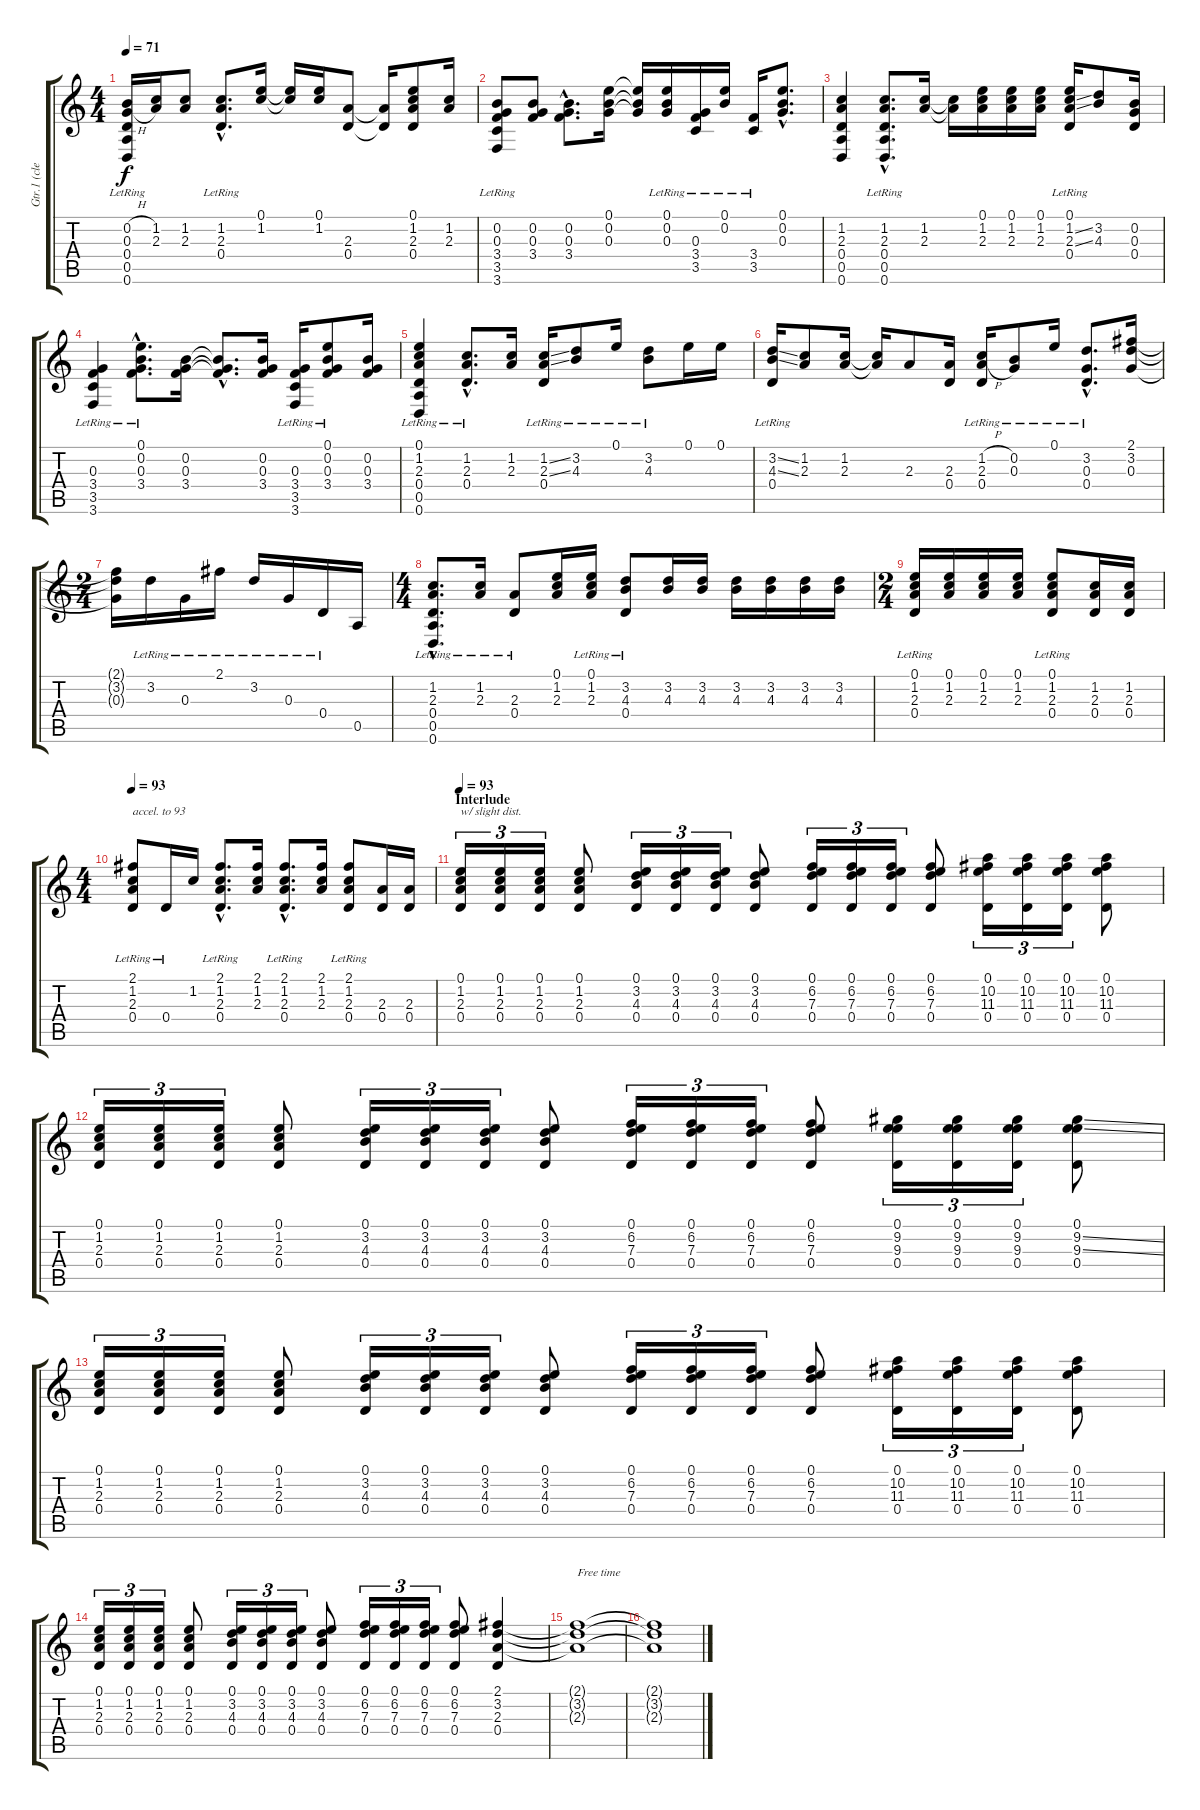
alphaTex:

\track ("Gtr.1 (clean)" "Gtr.1 (cle") {instrument electricguitarjazz}
\staff {score tabs}
\tuning (E4 B3 G3 D3 A2 D2) {hide}
\ts (4 4)
\tempo 71
\clef g2
\ks c
(0.2{h} 0.3{h} 0.4{lr} 0.5{lr} 0.6{lr}).16{dy f} (1.2 2.3).16 (1.2 2.3).8 (1.2{hac} 2.3{hac lr} 0.4{hac lr}).8{d} (0.1 1.2).16 (0.1{t} 1.2{t}).16 (0.1 1.2).16 (2.3 0.4).8 (2.3{t} 0.4{t}).16 (0.1 1.2 2.3 0.4).8 (1.2 2.3).16 |
(0.2 0.3 3.4 3.5{lr} 3.6{lr}).8 (0.2 0.3 3.4).8 (0.2{hac} 0.3{hac} 3.4{hac}).8{d} (0.1 0.2 0.3).16 (0.1{t} 0.2{t} 0.3{t}).16 (0.1{lr} 0.2{lr} 0.3).16 (0.3{lr} 3.4{lr} 3.5{lr}).16 (0.1{lr} 0.2{lr}).16 (3.4{lr} 3.5{lr}).16 (0.1{hac} 0.2{hac} 0.3{hac}).8{d} |
(1.2 2.3 0.4 0.5 0.6).4 (1.2{hac} 2.3{hac} 0.4{hac lr} 0.5{hac lr} 0.6{hac lr}).8{d} (1.2 2.3).16 (1.2{t} 2.3{t}).16 (0.1 1.2 2.3).16 (0.1 1.2 2.3).16 (0.1 1.2 2.3).16 (0.1{lr} 1.2{ss} 2.3{ss} 0.4{lr}).16 (3.2 4.3).8 (0.2 0.3 0.4).16 |
(0.3 3.4 3.5{lr} 3.6{lr}).4 (0.1{hac lr} 0.2{hac} 0.3{hac} 3.4{hac}).8{d} (0.2 0.3 3.4).16 (0.2{hac t} 0.3{hac t} 3.4{hac t}).8{d} (0.2 0.3 3.4).16 (0.3 3.4 3.5{lr} 3.6{lr}).16 (0.1{lr} 0.2 0.3 3.4).8 (0.2 0.3 3.4).16 |
(0.1{lr} 1.2 2.3 0.4 0.5{lr} 0.6{lr}).4 (1.2{hac} 2.3{hac} 0.4{hac lr}).8{d} (1.2 2.3).16 (1.2{ss} 2.3{ss} 0.4{lr}).16 (3.2{lr} 4.3{lr}).8 0.1{lr}.16 (3.2{lr} 4.3{lr}).8 0.1.16 0.1.16 |
(3.2{ss} 4.3{ss} 0.4{lr}).16 (1.2 2.3).8 (1.2 2.3).16 (1.2{t} 2.3{t}).16 2.3.8 (2.3 0.4).16 (1.2{h} 2.3{h} 0.4{lr}).16 (0.2{lr} 0.3{lr}).8 0.1{lr}.16 (3.2{hac} 0.3{hac lr} 0.4{hac lr}).8{d} (2.1 3.2 0.3).16 |
\ts (2 4)
(2.1{t} 3.2{t} 0.3{t}).16 3.2{lr}.16 0.3{lr}.16 2.1{lr}.16 3.2{lr}.16 0.3{lr}.16 0.4{lr}.16 0.5.16 |
\ts (4 4)
(1.2{hac} 2.3{hac} 0.4{hac lr} 0.5{hac lr} 0.6{hac lr}).8{d} (1.2{lr} 2.3).16 (2.3 0.4{lr}).8 (0.1 1.2 2.3).16 (0.1{lr} 1.2 2.3).16 (3.2 4.3 0.4{lr}).8 (3.2 4.3).16 (3.2 4.3).16 (3.2 4.3).16 (3.2 4.3).16 (3.2 4.3).16 (3.2 4.3).16 |
\ts (2 4)
(0.1 1.2 2.3 0.4{lr}).16 (0.1 1.2 2.3).16 (0.1 1.2 2.3).16 (0.1 1.2 2.3).16 (0.1{lr} 1.2 2.3 0.4).8 (1.2 2.3 0.4).16 (1.2 2.3 0.4).16 |
\ts (4 4)
\tempo 93
(2.1{lr} 1.2{lr} 2.3{lr} 0.4).8{txt "accel. to 93"} 0.4{lr}.16 1.2.16 (2.1{hac} 1.2{hac} 2.3{hac} 0.4{hac lr}).8{d} (2.1 1.2 2.3).16 (2.1{hac} 1.2{hac} 2.3{hac} 0.4{hac lr}).8{d} (2.1 1.2 2.3).16 (2.1{lr} 1.2{lr} 2.3 0.4).8 (2.3 0.4).16 (2.3 0.4).16 |
\section ("" "Interlude")
\tempo 93
(0.1 1.2 2.3 0.4).16{tu (3 2) txt "w/ slight dist." instrument overdrivenguitar} (0.1 1.2 2.3 0.4).16{tu (3 2)} (0.1 1.2 2.3 0.4).16{tu (3 2)} (0.1 1.2 2.3 0.4).8 (0.1 3.2 4.3 0.4).16{tu (3 2)} (0.1 3.2 4.3 0.4).16{tu (3 2)} (0.1 3.2 4.3 0.4).16{tu (3 2)} (0.1 3.2 4.3 0.4).8 (0.1 6.2 7.3 0.4).16{tu (3 2)} (0.1 6.2 7.3 0.4).16{tu (3 2)} (0.1 6.2 7.3 0.4).16{tu (3 2)} (0.1 6.2 7.3 0.4).8 (0.1 10.2 11.3 0.4).16{tu (3 2)} (0.1 10.2 11.3 0.4).16{tu (3 2)} (0.1 10.2 11.3 0.4).16{tu (3 2)} (0.1 10.2 11.3 0.4).8 |
(0.1 1.2 2.3 0.4).16{tu (3 2)} (0.1 1.2 2.3 0.4).16{tu (3 2)} (0.1 1.2 2.3 0.4).16{tu (3 2)} (0.1 1.2 2.3 0.4).8 (0.1 3.2 4.3 0.4).16{tu (3 2)} (0.1 3.2 4.3 0.4).16{tu (3 2)} (0.1 3.2 4.3 0.4).16{tu (3 2)} (0.1 3.2 4.3 0.4).8 (0.1 6.2 7.3 0.4).16{tu (3 2)} (0.1 6.2 7.3 0.4).16{tu (3 2)} (0.1 6.2 7.3 0.4).16{tu (3 2)} (0.1 6.2 7.3 0.4).8 (0.1 9.2 9.3 0.4).16{tu (3 2)} (0.1 9.2 9.3 0.4).16{tu (3 2)} (0.1 9.2 9.3 0.4).16{tu (3 2)} (0.1 9.2{ss} 9.3{ss} 0.4).8 |
(0.1 1.2 2.3 0.4).16{tu (3 2)} (0.1 1.2 2.3 0.4).16{tu (3 2)} (0.1 1.2 2.3 0.4).16{tu (3 2)} (0.1 1.2 2.3 0.4).8 (0.1 3.2 4.3 0.4).16{tu (3 2)} (0.1 3.2 4.3 0.4).16{tu (3 2)} (0.1 3.2 4.3 0.4).16{tu (3 2)} (0.1 3.2 4.3 0.4).8 (0.1 6.2 7.3 0.4).16{tu (3 2)} (0.1 6.2 7.3 0.4).16{tu (3 2)} (0.1 6.2 7.3 0.4).16{tu (3 2)} (0.1 6.2 7.3 0.4).8 (0.1 10.2 11.3 0.4).16{tu (3 2)} (0.1 10.2 11.3 0.4).16{tu (3 2)} (0.1 10.2 11.3 0.4).16{tu (3 2)} (0.1 10.2 11.3 0.4).8 |
(0.1 1.2 2.3 0.4).16{tu (3 2)} (0.1 1.2 2.3 0.4).16{tu (3 2)} (0.1 1.2 2.3 0.4).16{tu (3 2)} (0.1 1.2 2.3 0.4).8 (0.1 3.2 4.3 0.4).16{tu (3 2)} (0.1 3.2 4.3 0.4).16{tu (3 2)} (0.1 3.2 4.3 0.4).16{tu (3 2)} (0.1 3.2 4.3 0.4).8 (0.1 6.2 7.3 0.4).16{tu (3 2)} (0.1 6.2 7.3 0.4).16{tu (3 2)} (0.1 6.2 7.3 0.4).16{tu (3 2)} (0.1 6.2 7.3 0.4).8 (2.1 3.2 2.3 0.4).4 |
(2.1{t} 3.2{t} 2.3{t}).1{txt "Free time"} |
(2.1{t} 3.2{t} 2.3{t}).1
